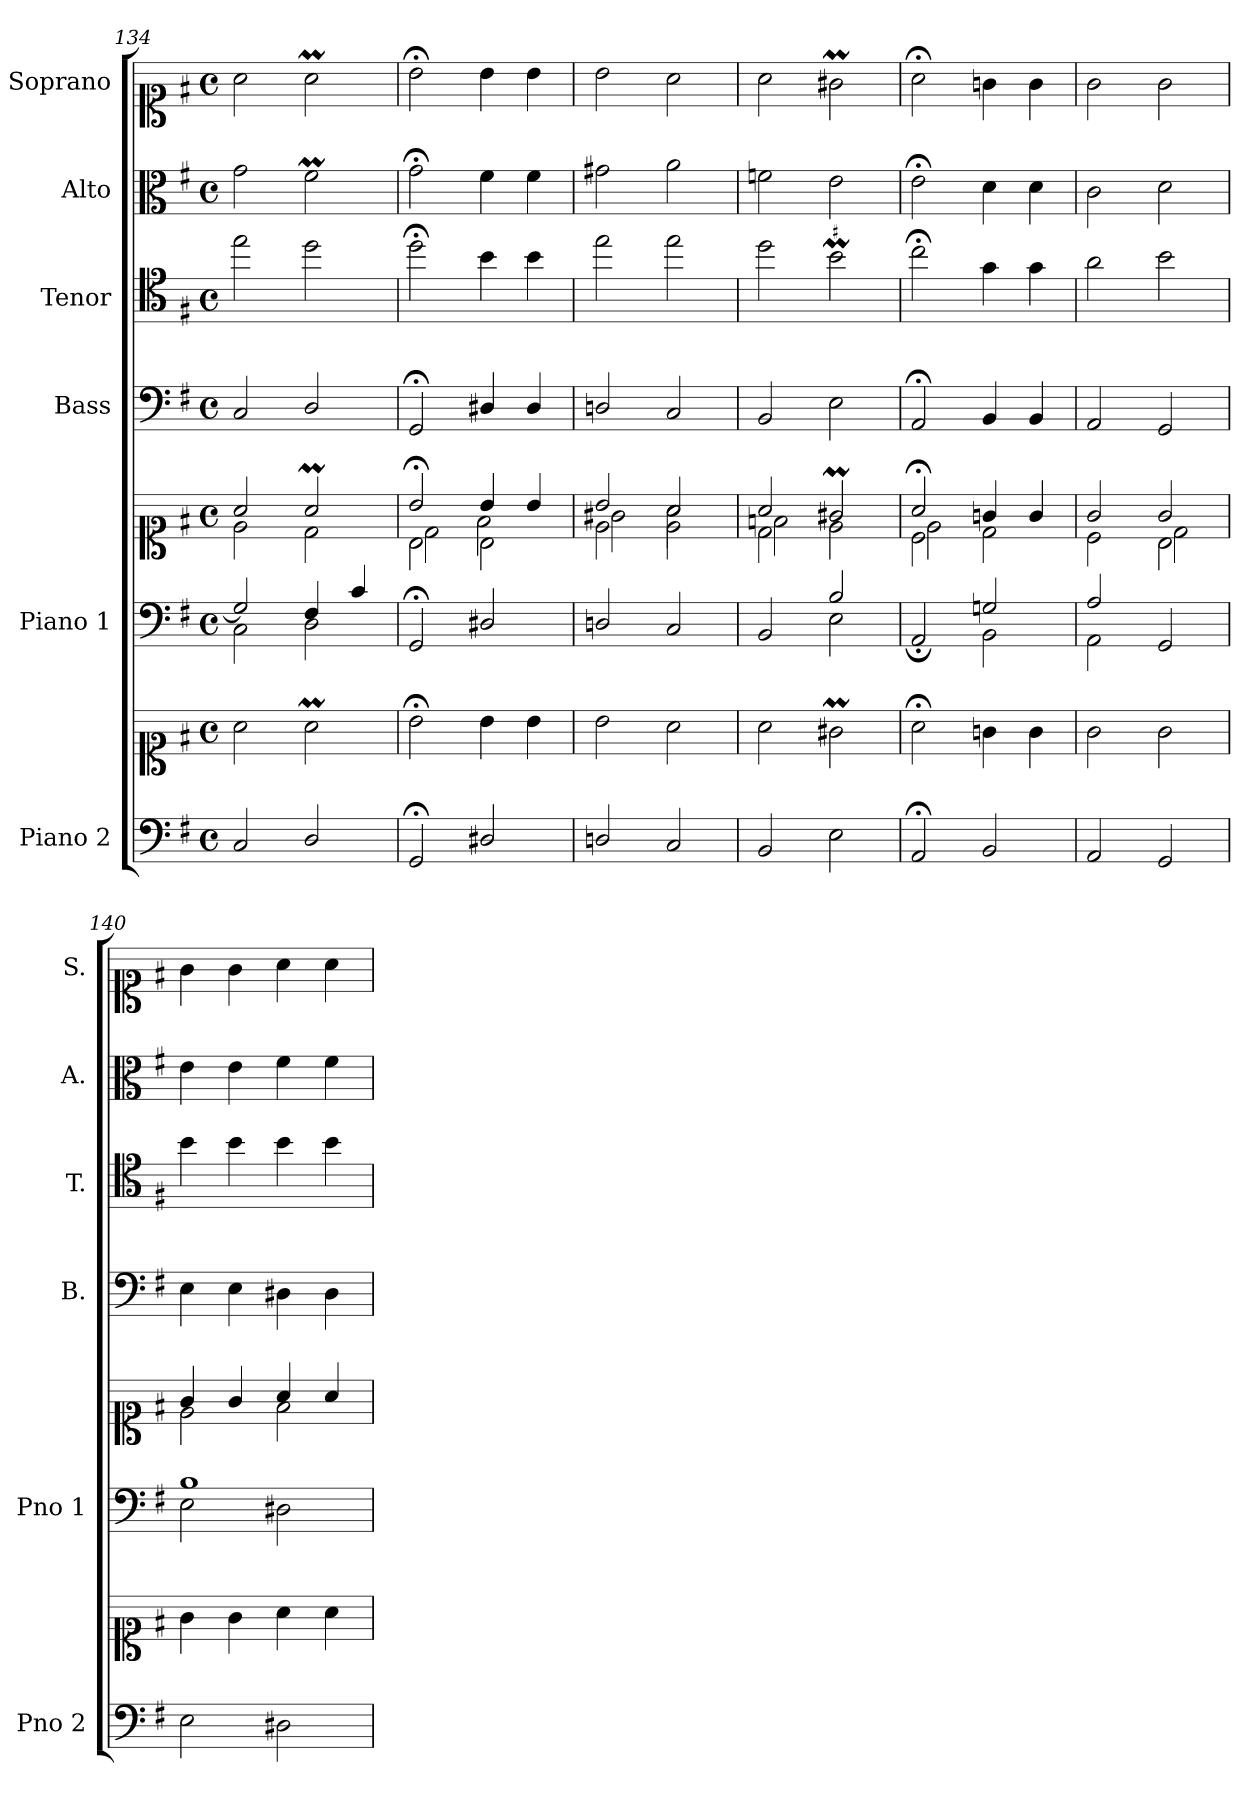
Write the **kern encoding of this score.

**kern	**kern	**kern	**kern	**kern	**kern	**kern	**kern
*part6	*part6	*part5	*part5	*part4	*part3	*part2	*part1
*staff8	*staff7	*staff6	*staff5	*staff4	*staff3	*staff2	*staff1
*I"Piano 2	*	*I"Piano 1	*	*I"Bass	*I"Tenor	*I"Alto	*I"Soprano
*I'Pno 2	*	*I'Pno 1	*	*I'B.	*I'T.	*I'A.	*I'S.
*clefF4	*clefC1	*clefF4	*clefC1	*clefF4	*clefC4	*clefC3	*clefC1
*	*	*	*	*	*ITrd7c12	*	*
*k[f#]	*k[f#]	*k[f#]	*k[f#]	*k[f#]	*k[f#]	*k[f#]	*k[f#]
*G:	*G:	*G:	*G:	*G:	*G:	*G:	*G:
*M4/4	*M4/4	*M4/4	*M4/4	*M4/4	*M4/4	*M4/4	*M4/4
*met(c)	*met(c)	*met(c)	*met(c)	*met(c)	*met(c)	*met(c)	*met(c)
=134	=134	=134	=134	=134	=134	=134	=134
*	*	*^	*^	*	*	*	*
2C/	2a\	2G/]	2C\	2a/	2e\	2C/	2e\	2g\	2a\
2D/	2aM\	4F#/	2D\	2aM/	2d\	2D/	2d\	2f#m\	2aM\
.	.	4c/	.	.	.	.	.	.	.
*	*	*v	*v	*	*	*	*	*	*
=135	=135	=135	=135	=135	=135	=135	=135	=135
*	*	*	*	*^	*	*	*	*
2GG;/	2b;<\	2GG;/	2b;</	2B\	2d\	2GG;</	2d;<\	2g;<\	2b;<\
2D#X/	4b\	2D#X/	4b/	2B\	2f#\	4D#X/	4B\	4f#\	4b\
.	4b\	.	4b/	.	.	4D#/	4B\	4f#\	4b\
=136	=136	=136	=136	=136	=136	=136	=136	=136	=136
2Dn/	2b\	2Dn/	2b/	2e\	2g#X\	2Dn/	2e\	2g#X\	2b\
2C/	2a\	2C/	2a/	2e\	2a\	2C/	2e\	2a\	2a\
=137	=137	=137	=137	=137	=137	=137	=137	=137	=137
*	*	*^	*	*	*	*	*	*	*
2BB/	2a\	2ryy	2BB/	2a/	2d\	2fn\	2BB/	2d\	2fn\	2a\
2E\	2g#Xm\	2B/	2E\	2g#Xm/	2ryy	2e\	2E\	2BM\	2e\	2g#Xm\
=138	=138	=138	=138	=138	=138	=138	=138	=138	=138	=138
2AA;/	2a;<\	2ryy	2AA;/	2a;</	2c\	2e\	2AA;</	2c;<\	2e;<\	2a;<\
2BB/	4gn\	2Gn/	2BB\	4gn/	2ryy	2d\	4BB/	4G\	4d\	4gn\
.	4g\	.	.	4g/	.	.	4BB/	4G\	4d\	4g\
=139	=139	=139	=139	=139	=139	=139	=139	=139	=139	=139
2AA/	2g\	2A/	2AA\	2g/	2ryy	2c\	2AA/	2A\	2c\	2g\
2GG/	2g\	2ryy	2GG/	2g/	2B\	2d\	2GG/	2B\	2d\	2g\
*	*	*	*	*	*v	*v	*	*	*	*
=140	=140	=140	=140	=140	=140	=140	=140	=140	=140
2E\	4g\	1B/	2E\	4g/	2e\	4E\	4B\	4e\	4g\
.	4g\	.	.	4g/	.	4E\	4B\	4e\	4g\
2D#X\	4a\	.	2D#X\	4a/	2f#\	4D#X\	4B\	4f#\	4a\
.	4a\	.	.	4a/	.	4D#\	4B\	4f#\	4a\
*	*	*v	*v	*	*	*	*	*	*
*	*	*	*v	*v	*	*	*	*
=	=	=	=	=	=	=	=
*-	*-	*-	*-	*-	*-	*-	*-
